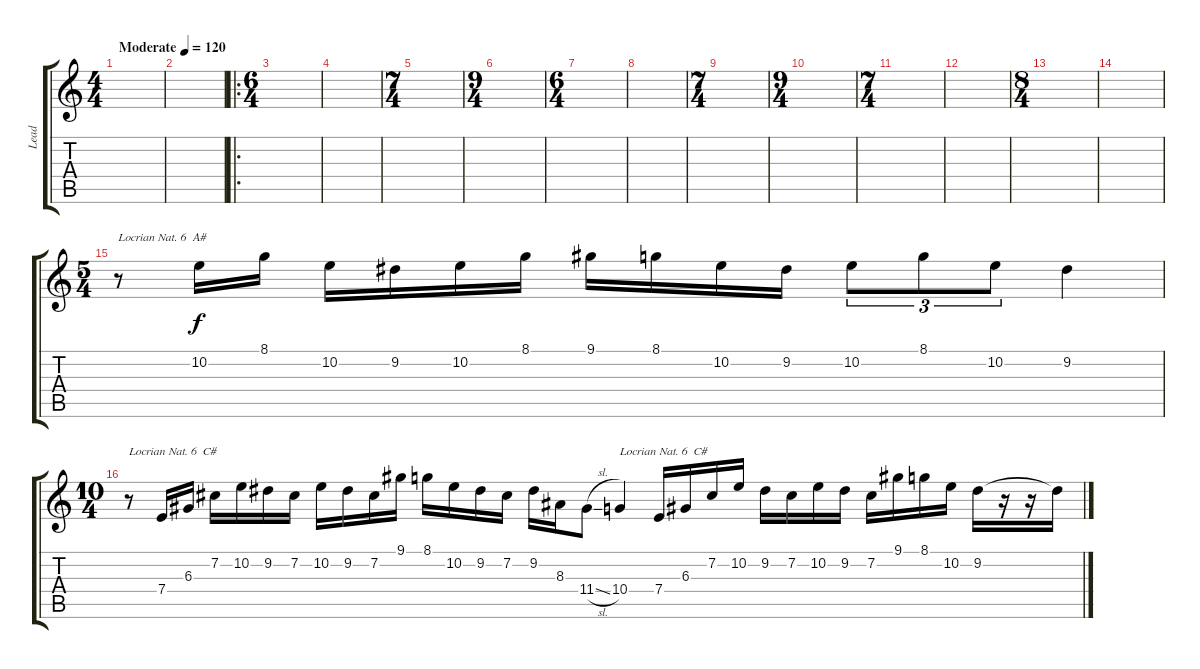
\track ("Lead" "Lead") {instrument distortionguitar}
\staff {score tabs}
\tuning (B3 Gb3 D3 A2 E2 B1) {hide}
\ts (4 4)
\tempo (120 "Moderate")
\clef g2
\ks c
|
|
\ro
\ts (6 4)
|
|
\ts (7 4)
|
\ts (9 4)
|
\ts (6 4)
|
|
\ts (7 4)
|
\ts (9 4)
|
\ts (7 4)
|
|
\ts (8 4)
|
|
\ts (5 4)
r.8{txt "Locrian Nat. 6  A#"} 10.2.16 8.1.16 10.2.16 9.2.16 10.2.16 8.1.16 9.1.16 8.1.16 10.2.16 9.2.16 10.2.8{tu (3 2)} 8.1.8{tu (3 2)} 10.2.8{tu (3 2)} 9.2.4 |
\ts (10 4)
r.8{txt "Locrian Nat. 6  C#"} 7.4.16 6.3.16 7.2.16 10.2.16 9.2.16 7.2.16 10.2.16 9.2.16 7.2.16 9.1.16 8.1.16 10.2.16 9.2.16 7.2.16 9.2.16 8.3.16 11.4{sl}.8 10.4.4{txt "Locrian Nat. 6  C#"} 7.4.16 6.3.16 7.2.16 10.2.16 9.2.16 7.2.16 10.2.16 9.2.16 7.2.16 9.1.16 8.1.16 10.2.16 9.2.16 r.16 r.16 9.2{t}.16{dy f}
